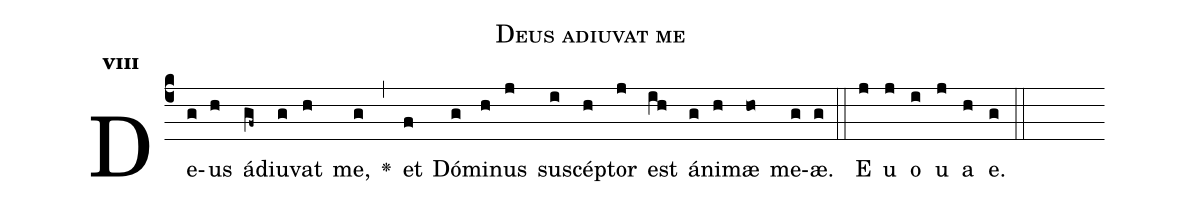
name:Deus adiuvat me;
office-part:Antiphona;
mode:8;
%%
initial-style: 1;
name: Deus adiuvat me;
book: Antiphonae & Responsoria/Tomus III, p. 44;
occasion: Psalterium Hebdomada II Feria III;
office-part: Hora media Ant 3;
user-notes: ;
commentary: ;
annotation: 8g;
centering-scheme: english;
fontsize: 12;
font: OFLSortsMillGoudy;
height: 11;
width: 4.5;
%%
(c4)De(g)us(h) ád(gf~)iu(g)vat(h) me,(g) <v>\greheightstar</v>(,) et(f) Dó(g)mi(h)nus(j) su(i)scép(h)tor(j) est(ih) á(g)ni(h)mæ(ho) me(g)æ.(g) (::)
E(j) u(j) o(i) u(j) a(h) e.(g) (::)
